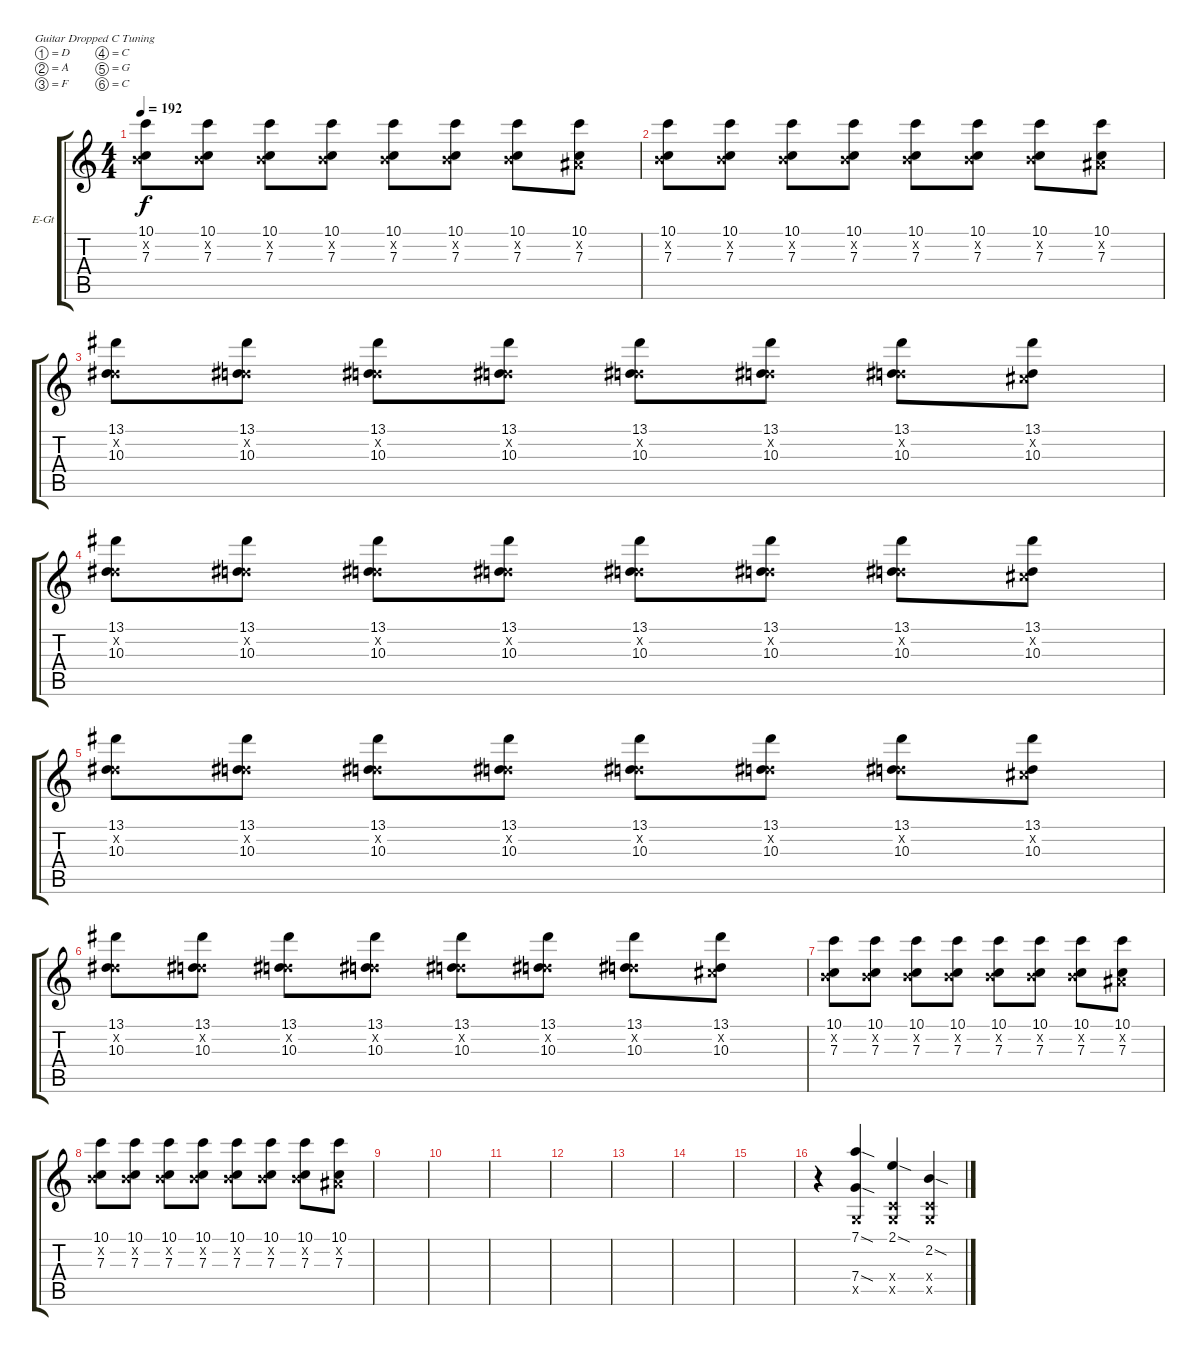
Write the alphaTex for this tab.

\defaultSystemsLayout 4
\bracketExtendMode groupsimilarinstruments
\firstSystemTrackNameOrientation horizontal
\otherSystemsTrackNameOrientation horizontal
\track ("Electric Guitar" "E-Gt") {instrument distortionguitar}
\staff {score tabs}
\tuning (D4 A3 F3 C3 G2 C2)
\ts (4 4)
\tempo 192
\clef g2
\scale
0.333333
\ks c
(10.1 2.2{x} 7.3).8{dy f} (10.1 2.2{x} 7.3).8 (10.1 2.2{x} 7.3).8 (10.1 2.2{x} 7.3).8 (10.1 2.2{x} 7.3).8 (10.1 2.2{x} 7.3).8 (10.1 2.2{x} 7.3).8 (10.1 1.2{x} 7.3).8 |
\scale
0.333333 (10.1 2.2{x} 7.3).8 (10.1 2.2{x} 7.3).8 (10.1 2.2{x} 7.3).8 (10.1 2.2{x} 7.3).8 (10.1 2.2{x} 7.3).8 (10.1 2.2{x} 7.3).8 (10.1 2.2{x} 7.3).8 (10.1 1.2{x} 7.3).8 |
\scale
0.333333 (13.1 5.2{x} 10.3).8 (13.1 5.2{x} 10.3).8 (13.1 5.2{x} 10.3).8 (13.1 5.2{x} 10.3).8 (13.1 5.2{x} 10.3).8 (13.1 5.2{x} 10.3).8 (13.1 5.2{x} 10.3).8 (13.1 4.2{x} 10.3).8 |
\scale
0.333333 (13.1 5.2{x} 10.3).8 (13.1 5.2{x} 10.3).8 (13.1 5.2{x} 10.3).8 (13.1 5.2{x} 10.3).8 (13.1 5.2{x} 10.3).8 (13.1 5.2{x} 10.3).8 (13.1 5.2{x} 10.3).8 (13.1 4.2{x} 10.3).8 |
\scale
0.333333 (13.1 5.2{x} 10.3).8 (13.1 5.2{x} 10.3).8 (13.1 5.2{x} 10.3).8 (13.1 5.2{x} 10.3).8 (13.1 5.2{x} 10.3).8 (13.1 5.2{x} 10.3).8 (13.1 5.2{x} 10.3).8 (13.1 4.2{x} 10.3).8 |
\scale
0.333333 (13.1 5.2{x} 10.3).8 (13.1 5.2{x} 10.3).8 (13.1 5.2{x} 10.3).8 (13.1 5.2{x} 10.3).8 (13.1 5.2{x} 10.3).8 (13.1 5.2{x} 10.3).8 (13.1 5.2{x} 10.3).8 (13.1 4.2{x} 10.3).8 |
\scale
0.333333 (10.1 2.2{x} 7.3).8 (10.1 2.2{x} 7.3).8 (10.1 2.2{x} 7.3).8 (10.1 2.2{x} 7.3).8 (10.1 2.2{x} 7.3).8 (10.1 2.2{x} 7.3).8 (10.1 2.2{x} 7.3).8 (10.1 1.2{x} 7.3).8 |
\scale
0.333333 (10.1 2.2{x} 7.3).8 (10.1 2.2{x} 7.3).8 (10.1 2.2{x} 7.3).8 (10.1 2.2{x} 7.3).8 (10.1 2.2{x} 7.3).8 (10.1 2.2{x} 7.3).8 (10.1 2.2{x} 7.3).8 (10.1 1.2{x} 7.3).8 |
\scale
0.333333 |
\scale
0.333333 |
\scale
0.333333 |
\scale
0.333333 |
\scale
0.333333 |
\scale
0.333333 |
\scale
0.333333 |
\scale
0.333333 r.4 (7.1{sod} 7.4{sod} 0.5{x}).4 (2.1{sod} 0.4{x} 0.5{x}).4 (2.2{sod} 0.4{x} 0.5{x}).4
